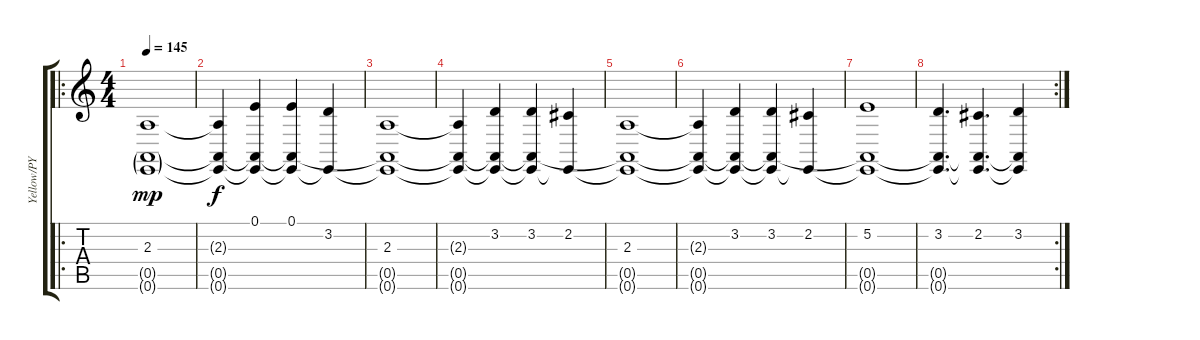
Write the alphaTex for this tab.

\track ("Yellow/PY (Dudelsack)" "Yellow/PY ") {instrument bagpipe}
\staff {score tabs}
\tuning (E4 B3 G3 D3 A2 E2) {hide}
\ro
\ts (4 4)
\tempo 145
\clef g2
\ks c
(2.3 0.5{g} 0.6{g}).1{dy mp} |
(2.3{t} 0.5{t} 0.6{t}).4{dy f} (0.1 0.5{t} 0.6{t}).4 (0.1 0.5{t} 0.6{t}).4 (3.2 0.6{t}).4 |
(2.3 0.5{t} 0.6{t}).1 |
(2.3{t} 0.5{t} 0.6{t}).4 (3.2 0.5{t} 0.6{t}).4 (3.2 0.5{t} 0.6{t}).4 (2.2 0.6{t}).4 |
(2.3 0.5{t} 0.6{t}).1 |
(2.3{t} 0.5{t} 0.6{t}).4 (3.2 0.5{t} 0.6{t}).4 (3.2 0.5{t} 0.6{t}).4 (2.2 0.6{t}).4 |
(5.2 0.5{t} 0.6{t}).1 |
\rc 2
(3.2 0.5{t} 0.6{t}).4{d} (2.2 0.5{t} 0.6{t}).4{d} (3.2 0.5{t} 0.6{t}).4
